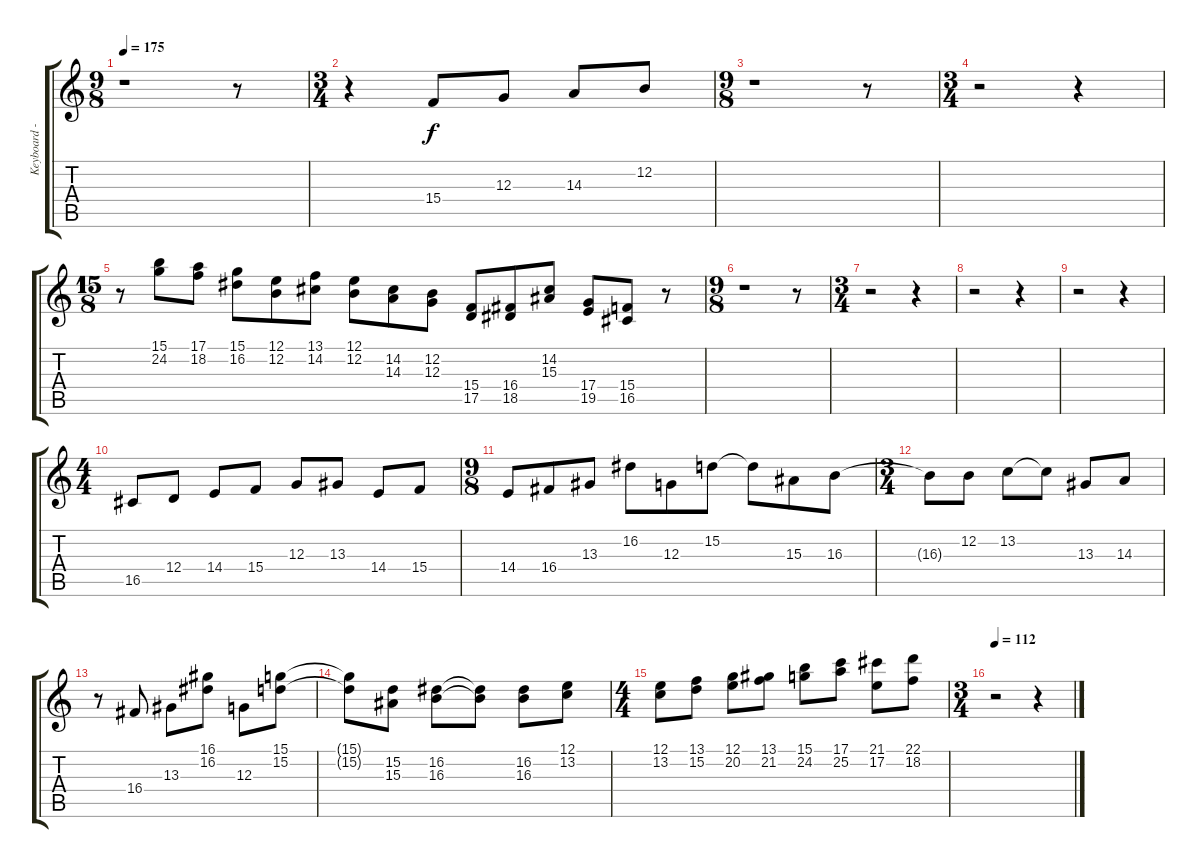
\track ("Keyboard - Jordan Rudess" "Keyboard -") {instrument acousticgrandpiano}
\staff {score tabs}
\tuning (E4 B3 G3 D3 A2 E2) {hide}
\ts (9 8)
\tempo 175
\clef g2
\ks c
r.1{dy f} r.8 |
\ts (3 4)
r.4{instrument lead2sawtooth} 15.4.8 12.3.8 14.3.8 12.2.8 |
\ts (9 8)
r.1 r.8 |
\ts (3 4)
r.2 r.4 |
\ts (15 8)
r.8 (15.1 24.2).8 (17.1 18.2).8 (15.1 16.2).8 (12.1 12.2).8 (13.1 14.2).8 (12.1 12.2).8 (14.2 14.3).8 (12.2 12.3).8 (15.4 17.5).8 (16.4 18.5).8 (14.2 15.3).8 (17.4 19.5).8 (15.4 16.5).8 r.8 |
\ts (9 8)
r.1 r.8 |
\ts (3 4)
r.2 r.4 |
r.2 r.4 |
r.2 r.4 |
\ts (4 4)
16.5.8 12.4.8 14.4.8 15.4.8 12.3.8 13.3.8 14.4.8 15.4.8 |
\ts (9 8)
14.4.8 16.4.8 13.3.8 16.2.8 12.3.8 15.2.8 15.2{t}.8 15.3.8 16.3.8 |
\ts (3 4)
16.3{t}.8 12.2.8 13.2.8 13.2{t}.8 13.3.8 14.3.8 |
r.8 16.4.8 13.3.8 (16.1 16.2).8 12.3.8 (15.1 15.2).8 |
(15.1{t} 15.2{t}).8 (15.2 15.3).8 (16.2 16.3).8 (16.2{t} 16.3{t}).8 (16.2 16.3).8 (12.1 13.2).8 |
\ts (4 4)
(12.1 13.2).8 (13.1 15.2).8 (12.1 20.2).8 (13.1 21.2).8 (15.1 24.2).8 (17.1 25.2).8 (21.1 17.2).8 (22.1 18.2).8 |
\ts (3 4)
\tempo 112
r.2 r.4
